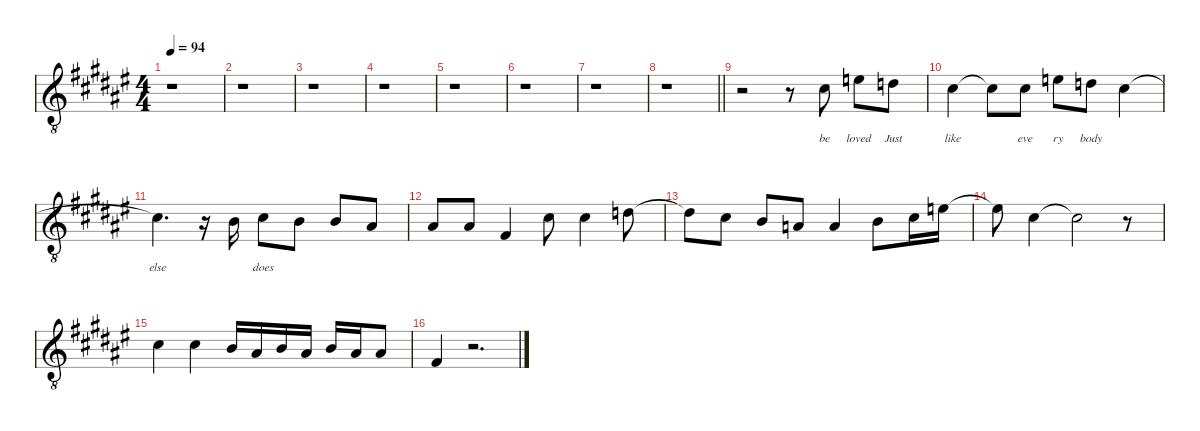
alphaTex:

\defaultSystemsLayout 4
\hideDynamics
\bracketExtendMode nobrackets
\singleTrackTrackNamePolicy hidden
\multiTrackTrackNamePolicy hidden
\otherSystemsTrackNameOrientation horizontal
\track ("Morrissey" "pad.synth.") {defaultSystemsLayout 4 instrument pad7halo}
\staff {score}
\tuning (E4 B3 G3 D3 A2 E2)
\ts (4 4)
\tempo 94
\clef g2
\ottava 8vb
\ks f#
r.1{dy f beam Down} |
r.1{beam Down} |
r.1{beam Down} |
r.1{beam Down} |
r.1{beam Down} |
r.1{beam Down} |
r.1{beam Down} |
\barLineRight lightlight
r.1{beam Down} |
r.2{beam Down} r.8{beam Down} 6.3{acc #}.8{lyrics (0 "be") lyrics (1 "") lyrics (2 "") lyrics (3 "") lyrics (4 "") beam Down} 9.3{acc forcenatural}.8{lyrics (0 "loved") lyrics (1 "") lyrics (2 "") lyrics (3 "") lyrics (4 "") beam Down} 7.3{acc forcenatural}.8{lyrics (0 "Just") lyrics (1 "") lyrics (2 "") lyrics (3 "") lyrics (4 "") beam Down} |
6.3{acc #}.4{lyrics (0 "like") lyrics (1 "") lyrics (2 "") lyrics (3 "") lyrics (4 "") beam Down} 6.3{t acc #}.8{beam Down} 6.3{acc #}.8{lyrics (0 "eve") lyrics (1 "") lyrics (2 "") lyrics (3 "") lyrics (4 "") beam Down} 9.3{acc forcenatural}.8{lyrics (0 "ry") lyrics (1 "") lyrics (2 "") lyrics (3 "") lyrics (4 "") beam Down} 7.3{acc forcenatural}.8{lyrics (0 "body") lyrics (1 "") lyrics (2 "") lyrics (3 "") lyrics (4 "") beam Down} 6.3{acc #}.4{beam Down} |
6.3{t acc #}.4{d lyrics (0 "else") lyrics (1 "") lyrics (2 "") lyrics (3 "") lyrics (4 "") beam Down} r.16{beam Down} 4.3{acc forcenatural}.16{beam Down} 6.3{acc #}.8{lyrics (0 "does") lyrics (1 "") lyrics (2 "") lyrics (3 "") lyrics (4 "") beam Down} 4.3{acc forcenatural}.8{beam Down} 4.3{acc forcenatural}.8{beam Up} 3.3{acc #}.8{beam Up} |
3.3{acc #}.8{beam Up} 3.3{acc #}.8{beam Up} 4.4{acc #}.4{beam Up} 6.3{acc #}.8{beam Down} 6.3{acc #}.4{beam Down} 7.3{acc forcenatural}.8{beam Down} |
7.3{t acc forcenatural}.8{beam Down} 6.3{acc #}.8{beam Down} 4.3{acc forcenatural}.8{beam Up} 2.3{acc forcenatural}.8{beam Up} 2.3{acc forcenatural}.4{beam Up} 4.3{acc forcenatural}.8{beam Down} 6.3{acc #}.16{beam Down} 9.3{acc forcenatural}.16{beam Down} |
9.3{t acc forcenatural}.8{beam Down} 6.3{acc #}.4{beam Down} 6.3{t acc #}.2{beam Down} r.8{beam Down} |
6.3{acc #}.4{beam Down} 6.3{acc #}.4{beam Down} 9.4{acc forcenatural}.16{beam Up} 8.4{acc #}.16{beam Up} 9.4{acc forcenatural}.16{beam Up} 8.4{acc #}.16{beam Up} 4.3{acc forcenatural}.16{beam Up} 3.3{acc #}.16{beam Up} 3.3{acc #}.8{beam Up} |
4.4{acc #}.4{beam Up} r.2{d beam Up}
